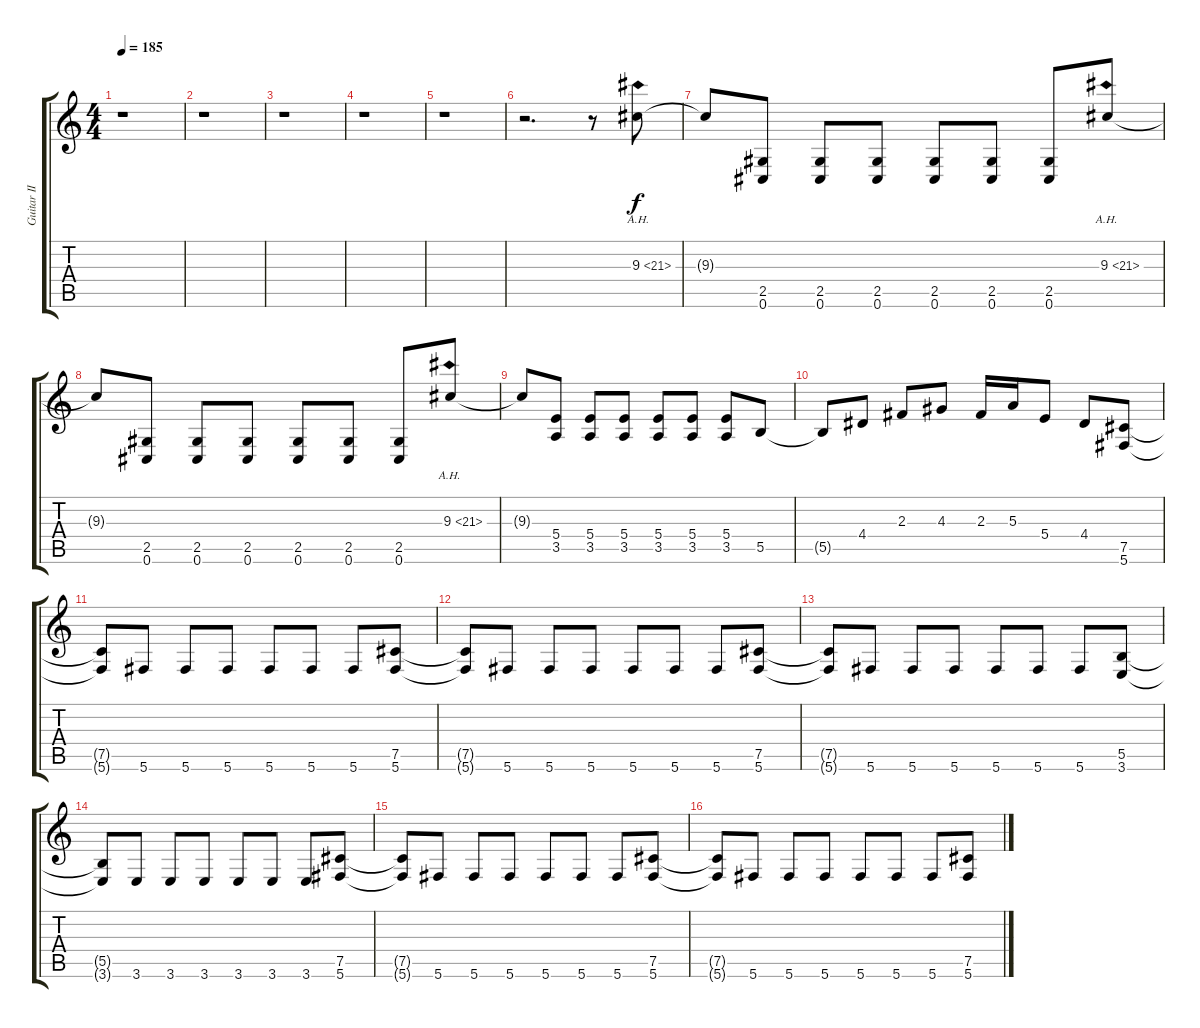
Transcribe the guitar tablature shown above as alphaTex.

\track ("Guitar II [Henriksson]" "Guitar II ") {instrument overdrivenguitar}
\staff {score tabs}
\tuning (Db4 Ab3 E3 B2 Gb2 Db2) {hide}
\ts (4 4)
\tempo 185
\clef g2
\ks c
r.1{dy f} |
r.1 |
r.1 |
r.1 |
r.1 |
r.2{d} r.8 9.3{ah 12}.8 |
9.3{t}.8 (2.5 0.6).8 (2.5 0.6).8 (2.5 0.6).8 (2.5 0.6).8 (2.5 0.6).8 (2.5 0.6).8 9.3{ah 12}.8 |
9.3{t}.8 (2.5 0.6).8 (2.5 0.6).8 (2.5 0.6).8 (2.5 0.6).8 (2.5 0.6).8 (2.5 0.6).8 9.3{ah 12}.8 |
9.3{t}.8 (5.4 3.5).8 (5.4 3.5).8 (5.4 3.5).8 (5.4 3.5).8 (5.4 3.5).8 (5.4 3.5).8 5.5.8 |
5.5{t}.8 4.4.8 2.3.8 4.3.8 2.3.16 5.3.16 5.4.8 4.4.8 (7.5 5.6).8 |
(7.5{t} 5.6{t}).8 5.6.8 5.6.8 5.6.8 5.6.8 5.6.8 5.6.8 (7.5 5.6).8 |
(7.5{t} 5.6{t}).8 5.6.8 5.6.8 5.6.8 5.6.8 5.6.8 5.6.8 (7.5 5.6).8 |
(7.5{t} 5.6{t}).8 5.6.8 5.6.8 5.6.8 5.6.8 5.6.8 5.6.8 (5.5 3.6).8 |
(5.5{t} 3.6{t}).8 3.6.8 3.6.8 3.6.8 3.6.8 3.6.8 3.6.8 (7.5 5.6).8 |
(7.5{t} 5.6{t}).8 5.6.8 5.6.8 5.6.8 5.6.8 5.6.8 5.6.8 (7.5 5.6).8 |
(7.5{t} 5.6{t}).8 5.6.8 5.6.8 5.6.8 5.6.8 5.6.8 5.6.8 (7.5 5.6).8
